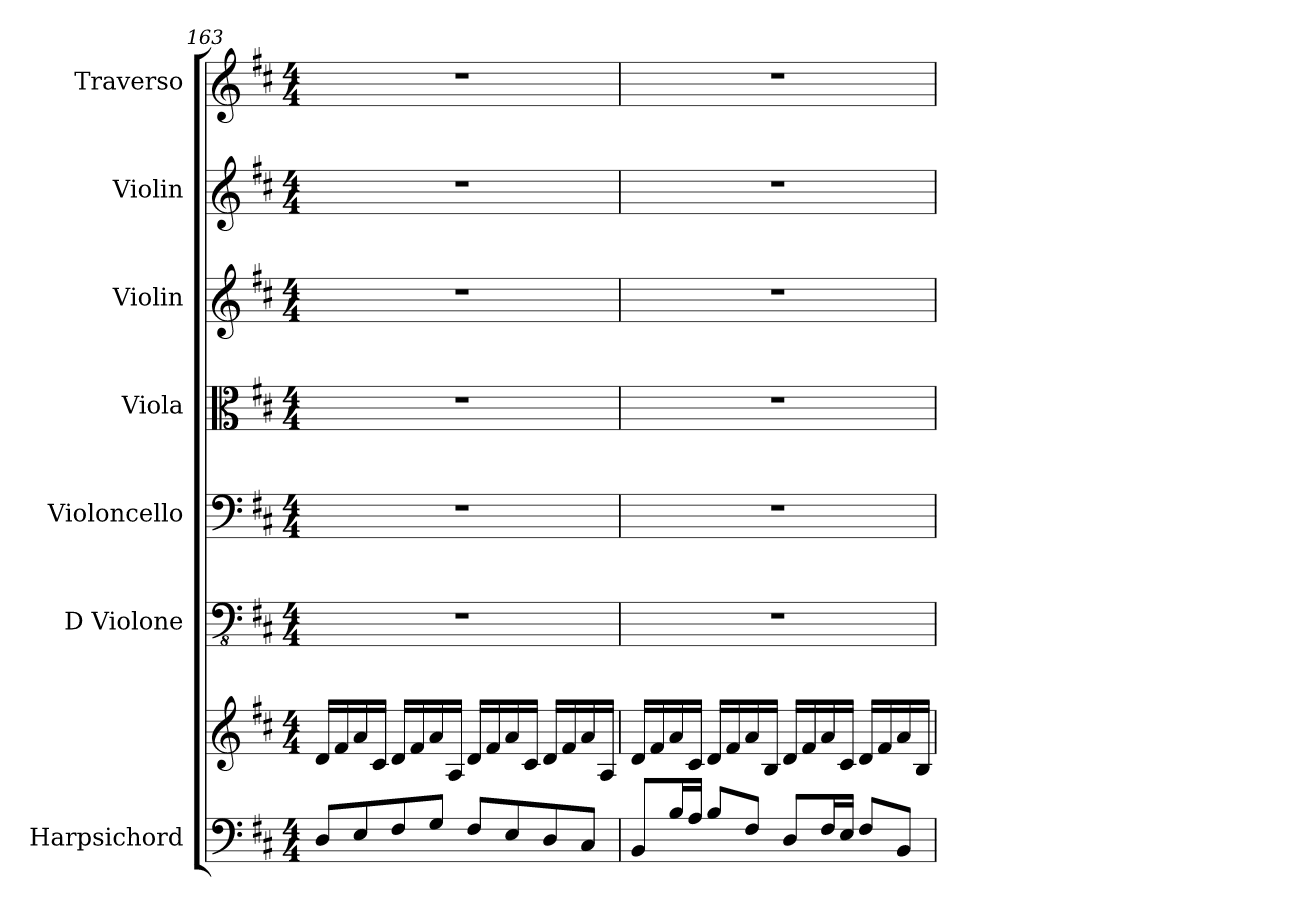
**kern	**kern	**kern	**kern	**kern	**kern	**kern	**kern
*part7	*part7	*part6	*part5	*part4	*part3	*part2	*part1
*staff8	*staff7	*staff6	*staff5	*staff4	*staff3	*staff2	*staff1
*I"Harpsichord	*	*I"D Violone	*I"Violoncello	*I"Viola	*I"Violin	*I"Violin	*I"Traverso
*I'Hch.	*	*I'D Vne.	*I'Vc.	*I'Vla.	*I'Vln.	*I'Vln.	*I'Trv.
*clefF4	*clefG2	*clefFv4	*clefF4	*clefC3	*clefG2	*clefG2	*clefG2
*	*	*ITrd7c12	*	*	*	*	*
*k[f#c#]	*k[f#c#]	*k[f#c#]	*k[f#c#]	*k[f#c#]	*k[f#c#]	*k[f#c#]	*k[f#c#]
*M4/4	*M4/4	*M4/4	*M4/4	*M4/4	*M4/4	*M4/4	*M4/4
=163	=163	=163	=163	=163	=163	=163	=163
8D/L	16d/LL	1r	1r	1r	1r	1r	1r
.	16f#/	.	.	.	.	.	.
8E/	16a/	.	.	.	.	.	.
.	16c#/JJ	.	.	.	.	.	.
8F#/	16d/LL	.	.	.	.	.	.
.	16f#/	.	.	.	.	.	.
8G/J	16a/	.	.	.	.	.	.
.	16A/JJ	.	.	.	.	.	.
8F#/L	16d/LL	.	.	.	.	.	.
.	16f#/	.	.	.	.	.	.
8E/	16a/	.	.	.	.	.	.
.	16c#/JJ	.	.	.	.	.	.
8D/	16d/LL	.	.	.	.	.	.
.	16f#/	.	.	.	.	.	.
8C#/J	16a/	.	.	.	.	.	.
.	16A/JJ	.	.	.	.	.	.
!!LO:PB:g=z
=164	=164	=164	=164	=164	=164	=164	=164
8BB/L	16d/LL	1r	1r	1r	1r	1r	1r
.	16f#/	.	.	.	.	.	.
16B/L	16a/	.	.	.	.	.	.
16A/JJ	16c#/JJ	.	.	.	.	.	.
8B/L	16d/LL	.	.	.	.	.	.
.	16f#/	.	.	.	.	.	.
8F#/J	16a/	.	.	.	.	.	.
.	16B/JJ	.	.	.	.	.	.
8D/L	16d/LL	.	.	.	.	.	.
.	16f#/	.	.	.	.	.	.
16F#/L	16a/	.	.	.	.	.	.
16E/JJ	16c#/JJ	.	.	.	.	.	.
8F#/L	16d/LL	.	.	.	.	.	.
.	16f#/	.	.	.	.	.	.
8BB/J	16a/	.	.	.	.	.	.
.	16B/JJ	.	.	.	.	.	.
=	=	=	=	=	=	=	=
*-	*-	*-	*-	*-	*-	*-	*-
